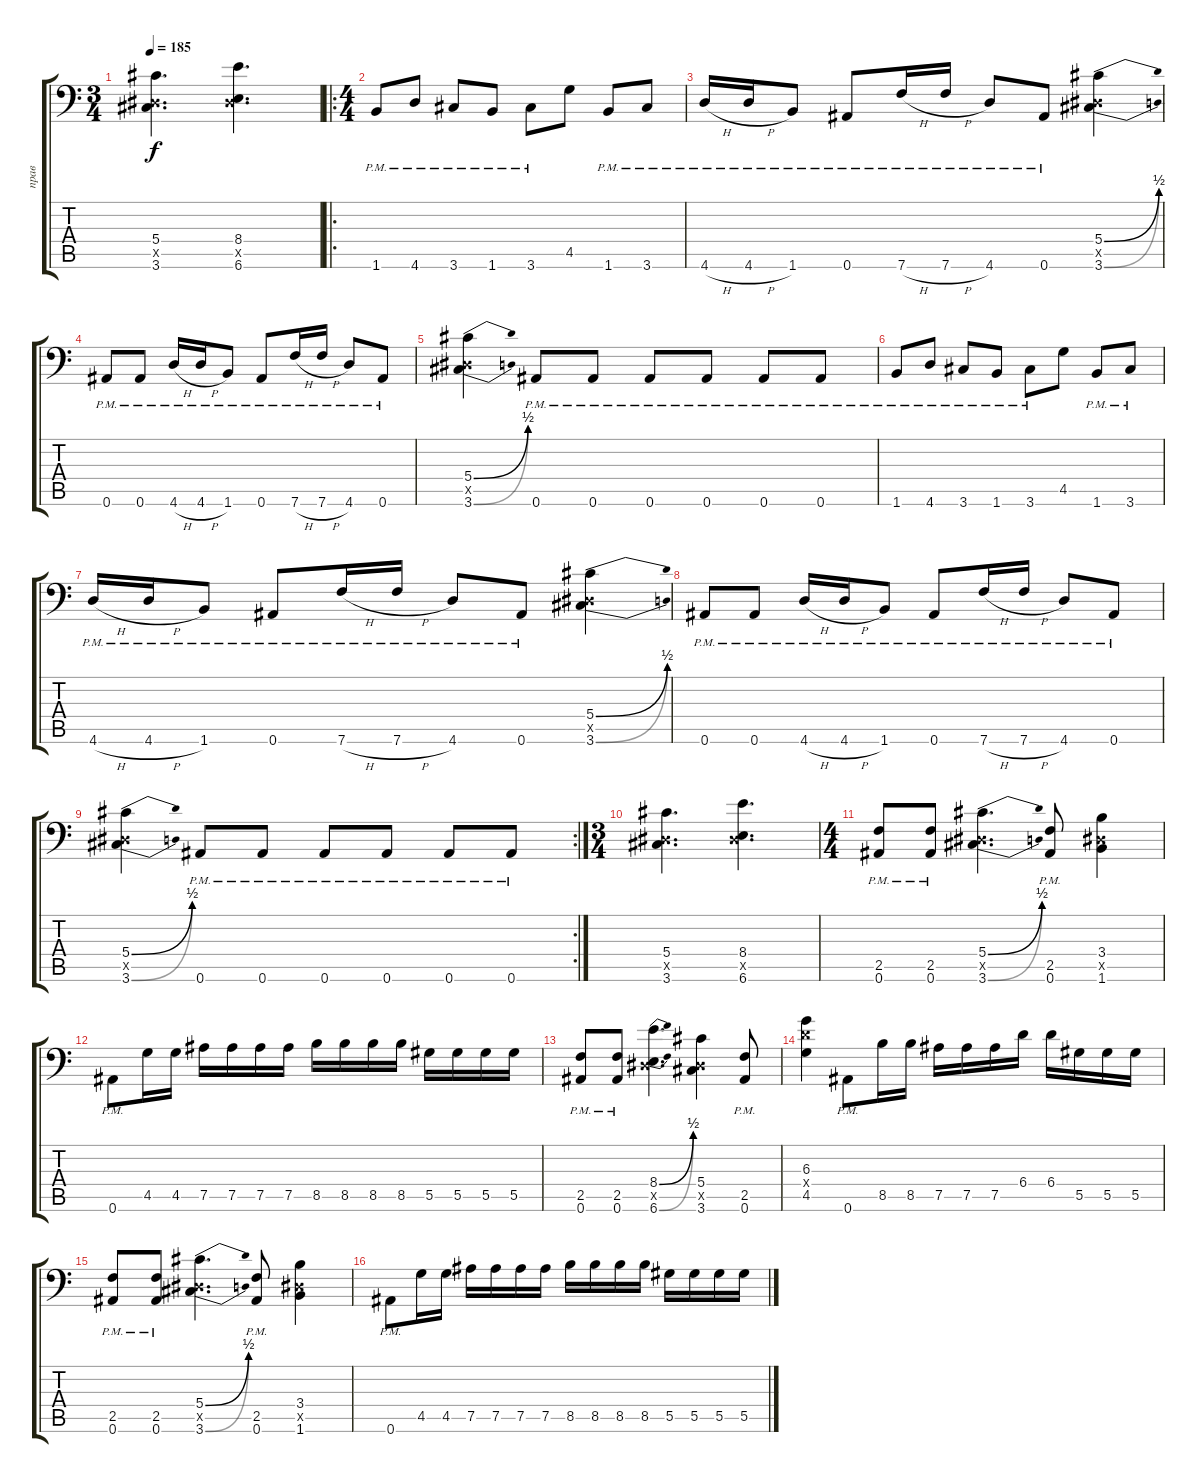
\track ("прав" "прав") {instrument distortionguitar}
\staff {score tabs}
\tuning (Bb3 F3 Db3 Ab2 Eb2 Bb1) {hide}
\ts (3 4)
\tempo 185
\clef f4
\ks c
(5.4 0.5{x} 3.6).4{d dy f} (8.4 0.5{x} 6.6).4{d} |
\ro
\ts (4 4)
1.6{pm}.8 4.6{pm}.8 3.6{pm}.8 1.6{pm}.8 3.6{pm}.8 4.5.8 1.6{pm}.8 3.6{pm}.8 |
4.6{h pm}.16 4.6{h pm}.16 1.6{pm}.8 0.6{pm}.8 7.6{h pm}.16 7.6{h pm}.16 4.6{pm}.8 0.6{pm}.8 (5.4{be (bend 0 0 60 2)} 0.5{x} 3.6{be (bend 0 0 60 2)}).4 |
0.6{pm}.8 0.6{pm}.8 4.6{h pm}.16 4.6{h pm}.16 1.6{pm}.8 0.6{pm}.8 7.6{h pm}.16 7.6{h pm}.16 4.6{pm}.8 0.6{pm}.8 |
(5.4{be (bend 0 0 60 2)} 0.5{x} 3.6{be (bend 0 0 60 2)}).4 0.6{pm}.8 0.6{pm}.8 0.6{pm}.8 0.6{pm}.8 0.6{pm}.8 0.6{pm}.8 |
1.6{pm}.8 4.6{pm}.8 3.6{pm}.8 1.6{pm}.8 3.6{pm}.8 4.5.8 1.6{pm}.8 3.6{pm}.8 |
4.6{h pm}.16 4.6{h pm}.16 1.6{pm}.8 0.6{pm}.8 7.6{h pm}.16 7.6{h pm}.16 4.6{pm}.8 0.6{pm}.8 (5.4{be (bend 0 0 60 2)} 0.5{x} 3.6{be (bend 0 0 60 2)}).4 |
0.6{pm}.8 0.6{pm}.8 4.6{h pm}.16 4.6{h pm}.16 1.6{pm}.8 0.6{pm}.8 7.6{h pm}.16 7.6{h pm}.16 4.6{pm}.8 0.6{pm}.8 |
\rc 2
(5.4{be (bend 0 0 60 2)} 0.5{x} 3.6{be (bend 0 0 60 2)}).4 0.6{pm}.8 0.6{pm}.8 0.6{pm}.8 0.6{pm}.8 0.6{pm}.8 0.6{pm}.8 |
\ts (3 4)
(5.4 0.5{x} 3.6).4{d} (8.4 0.5{x} 6.6).4{d} |
\ts (4 4)
(2.5{pm} 0.6{pm}).8 (2.5{pm} 0.6{pm}).8 (5.4{be (bend 0 0 60 2)} 0.5{x} 3.6{be (bend 0 0 60 2)}).4{d} (2.5{pm} 0.6{pm}).8 (3.4 0.5{x} 1.6).4 |
0.6{pm}.8 4.5.16 4.5.16 7.5.16 7.5.16 7.5.16 7.5.16 8.5.16 8.5.16 8.5.16 8.5.16 5.5.16 5.5.16 5.5.16 5.5.16 |
(2.5{pm} 0.6{pm}).8 (2.5{pm} 0.6{pm}).8 (8.4{be (bend 0 0 60 2)} 0.5{x} 6.6{be (bend 0 0 60 2)}).4{d} (5.4 0.5{x} 3.6).4 (2.5{pm} 0.6{pm}).8 |
(6.3 6.4{x} 4.5).4 0.6{pm}.8 8.5.16 8.5.16 7.5.16 7.5.16 7.5.16 6.4.16 6.4.16 5.5.16 5.5.16 5.5.16 |
(2.5{pm} 0.6{pm}).8 (2.5{pm} 0.6{pm}).8 (5.4{be (bend 0 0 60 2)} 0.5{x} 3.6{be (bend 0 0 60 2)}).4{d} (2.5{pm} 0.6{pm}).8 (3.4 0.5{x} 1.6).4 |
0.6{pm}.8 4.5.16 4.5.16 7.5.16 7.5.16 7.5.16 7.5.16 8.5.16 8.5.16 8.5.16 8.5.16 5.5.16 5.5.16 5.5.16 5.5.16
